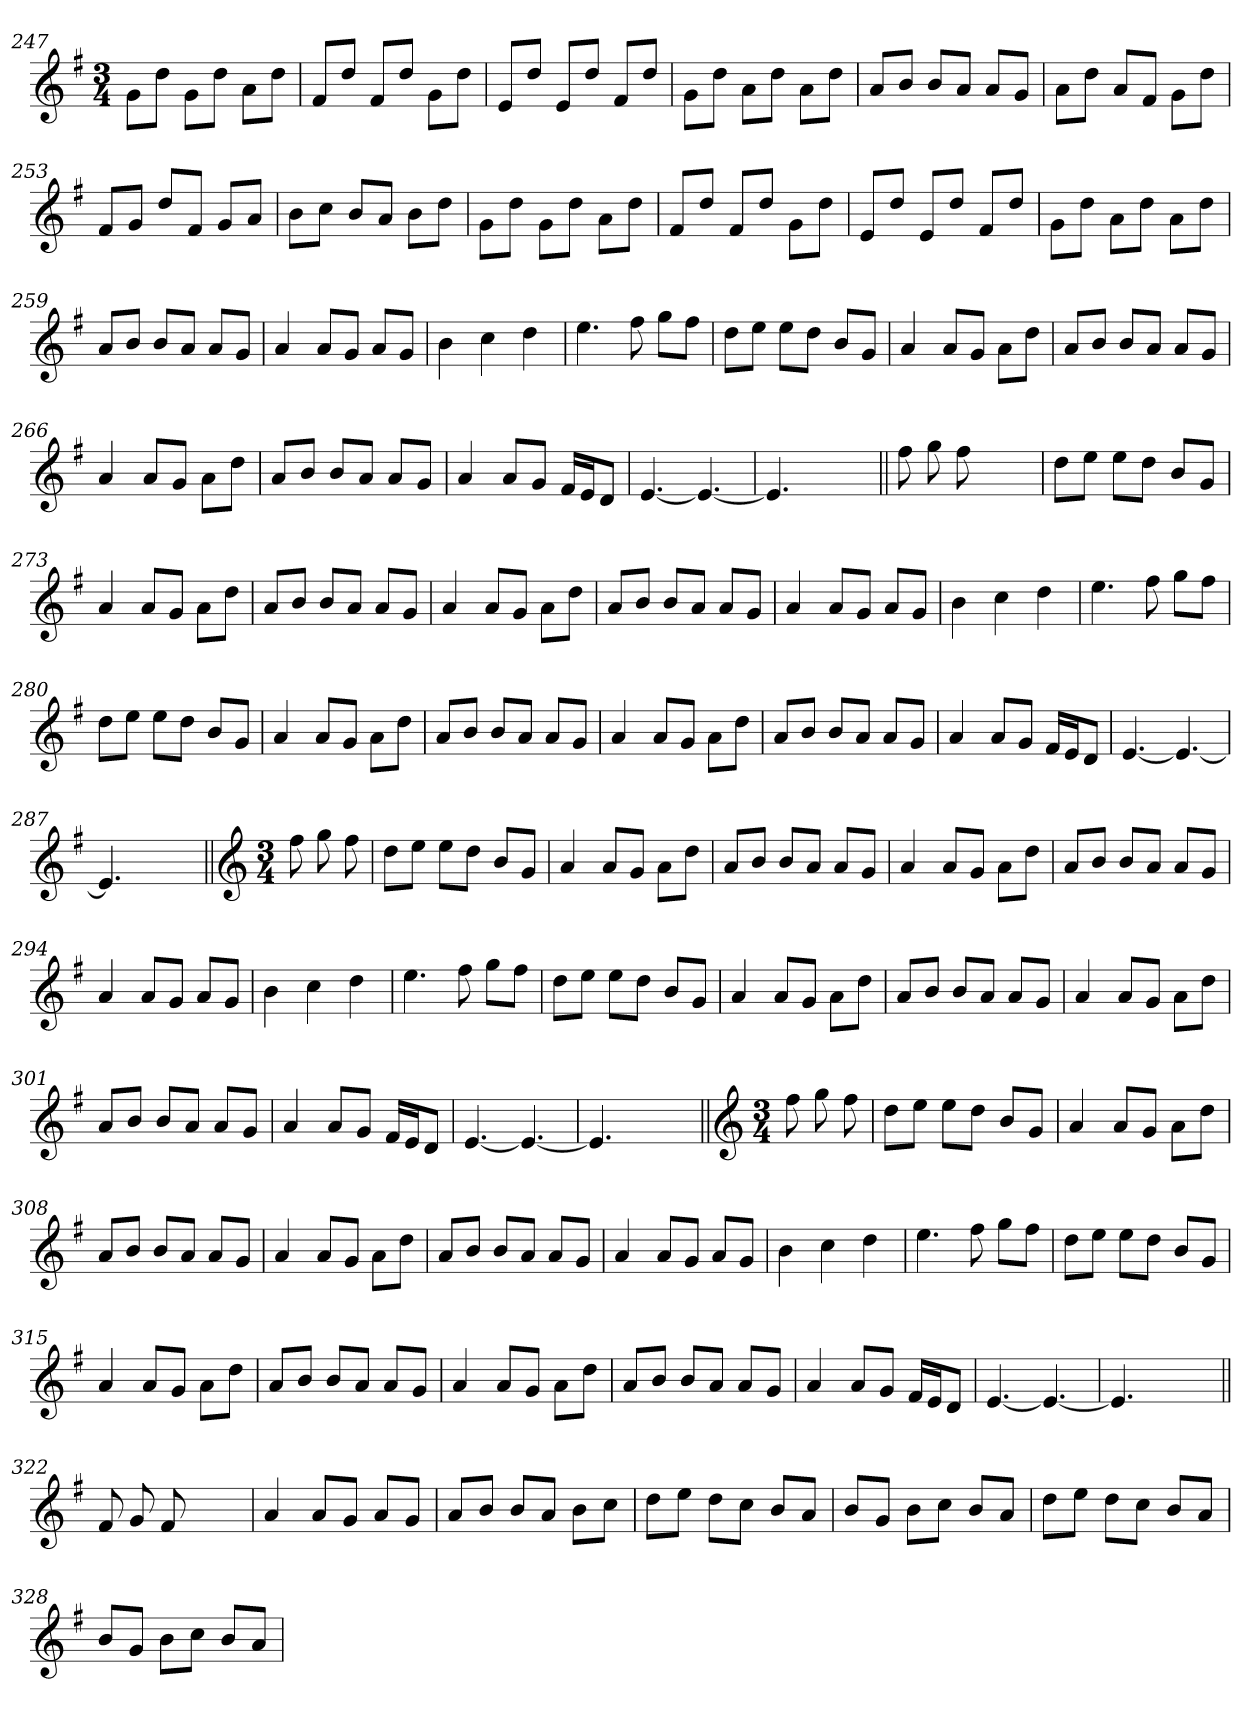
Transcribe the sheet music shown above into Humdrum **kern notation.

**kern
*part1
*staff1
!!LO:LB:g=z
*clefG2
*k[f#]
*G:
*M3/4
=247
8g\L
8dd\J
8g\L
8dd\J
8a\L
8dd\J
=248
8f#/L
8dd/J
8f#/L
8dd/J
8g\L
8dd\J
=249
8e/L
8dd/J
8e/L
8dd/J
8f#/L
8dd/J
=250
8g\L
8dd\J
8a\L
8dd\J
8a\L
8dd\J
=251
8a/L
8b/J
8b/L
8a/J
8a/L
8g/J
=252
8a\L
8dd\J
8a/L
8f#/J
8g\L
8dd\J
!!LO:LB:g=z
=253
8f#/L
8g/J
8dd/L
8f#/J
8g/L
8a/J
=254
8b\L
8cc\J
8b/L
8a/J
8b\L
8dd\J
=255
8g\L
8dd\J
8g\L
8dd\J
8a\L
8dd\J
=256
8f#/L
8dd/J
8f#/L
8dd/J
8g\L
8dd\J
=257
8e/L
8dd/J
8e/L
8dd/J
8f#/L
8dd/J
=258
8g\L
8dd\J
8a\L
8dd\J
8a\L
8dd\J
!!LO:LB:g=z
=259
8a/L
8b/J
8b/L
8a/J
8a/L
8g/J
=260
4a/
8a/L
8g/J
8a/L
8g/J
=261
4b\
4cc\
4dd\
=262
4.ee\
8ff#\
8gg\L
8ff#\J
=263
8dd\L
8ee\J
8ee\L
8dd\J
8b/L
8g/J
=264
4a/
8a/L
8g/J
8a\L
8dd\J
=265
8a/L
8b/J
8b/L
8a/J
8a/L
8g/J
!!LO:LB:g=z
=266
4a/
8a/L
8g/J
8a\L
8dd\J
=267
8a/L
8b/J
8b/L
8a/J
8a/L
8g/J
=268
4a/
8a/L
8g/J
16f#/LL
16e/J
8d/J
=269
[4.e/
4.e/_
=270
4.e/]
4.ryy
=271||
8ff#\
8gg\
8ff#\
4.ryy
=272
8dd\L
8ee\J
8ee\L
8dd\J
8b/L
8g/J
=273
4a/
8a/L
8g/J
8a\L
8dd\J
!!LO:LB:g=z
=274
8a/L
8b/J
8b/L
8a/J
8a/L
8g/J
=275
4a/
8a/L
8g/J
8a\L
8dd\J
=276
8a/L
8b/J
8b/L
8a/J
8a/L
8g/J
=277
4a/
8a/L
8g/J
8a/L
8g/J
=278
4b\
4cc\
4dd\
=279
4.ee\
8ff#\
8gg\L
8ff#\J
=280
8dd\L
8ee\J
8ee\L
8dd\J
8b/L
8g/J
!!LO:LB:g=z
=281
4a/
8a/L
8g/J
8a\L
8dd\J
=282
8a/L
8b/J
8b/L
8a/J
8a/L
8g/J
=283
4a/
8a/L
8g/J
8a\L
8dd\J
=284
8a/L
8b/J
8b/L
8a/J
8a/L
8g/J
=285
4a/
8a/L
8g/J
16f#/LL
16e/J
8d/J
=286
[4.e/
4.e/_
=287
4.e/]
4.ryy
!!LO:LB:g=z
=288||
*clefG2
*M3/4
8ff#\
8gg\
8ff#\
=289
8dd\L
8ee\J
8ee\L
8dd\J
8b/L
8g/J
=290
4a/
8a/L
8g/J
8a\L
8dd\J
=291
8a/L
8b/J
8b/L
8a/J
8a/L
8g/J
=292
4a/
8a/L
8g/J
8a\L
8dd\J
=293
8a/L
8b/J
8b/L
8a/J
8a/L
8g/J
=294
4a/
8a/L
8g/J
8a/L
8g/J
!!LO:LB:g=z
=295
4b\
4cc\
4dd\
=296
4.ee\
8ff#\
8gg\L
8ff#\J
=297
8dd\L
8ee\J
8ee\L
8dd\J
8b/L
8g/J
=298
4a/
8a/L
8g/J
8a\L
8dd\J
=299
8a/L
8b/J
8b/L
8a/J
8a/L
8g/J
=300
4a/
8a/L
8g/J
8a\L
8dd\J
=301
8a/L
8b/J
8b/L
8a/J
8a/L
8g/J
!!LO:PB:g=z
=302
4a/
8a/L
8g/J
16f#/LL
16e/J
8d/J
=303
[4.e/
4.e/_
=304
4.e/]
4.ryy
=305||
*clefG2
*M3/4
8ff#\
8gg\
8ff#\
=306
8dd\L
8ee\J
8ee\L
8dd\J
8b/L
8g/J
=307
4a/
8a/L
8g/J
8a\L
8dd\J
=308
8a/L
8b/J
8b/L
8a/J
8a/L
8g/J
!!LO:LB:g=z
=309
4a/
8a/L
8g/J
8a\L
8dd\J
=310
8a/L
8b/J
8b/L
8a/J
8a/L
8g/J
=311
4a/
8a/L
8g/J
8a/L
8g/J
=312
4b\
4cc\
4dd\
=313
4.ee\
8ff#\
8gg\L
8ff#\J
=314
8dd\L
8ee\J
8ee\L
8dd\J
8b/L
8g/J
=315
4a/
8a/L
8g/J
8a\L
8dd\J
!!LO:LB:g=z
=316
8a/L
8b/J
8b/L
8a/J
8a/L
8g/J
=317
4a/
8a/L
8g/J
8a\L
8dd\J
=318
8a/L
8b/J
8b/L
8a/J
8a/L
8g/J
=319
4a/
8a/L
8g/J
16f#/LL
16e/J
8d/J
=320
[4.e/
4.e/_
=321
4.e/]
4.ryy
=322||
8f#/
8g/
8f#/
4.ryy
!!LO:LB:g=z
=323
4a/
8a/L
8g/J
8a/L
8g/J
=324
8a/L
8b/J
8b/L
8a/J
8b\L
8cc\J
=325
8dd\L
8ee\J
8dd\L
8cc\J
8b/L
8a/J
=326
8b/L
8g/J
8b\L
8cc\J
8b/L
8a/J
=327
8dd\L
8ee\J
8dd\L
8cc\J
8b/L
8a/J
=328
8b/L
8g/J
8b\L
8cc\J
8b/L
8a/J
=
*-
